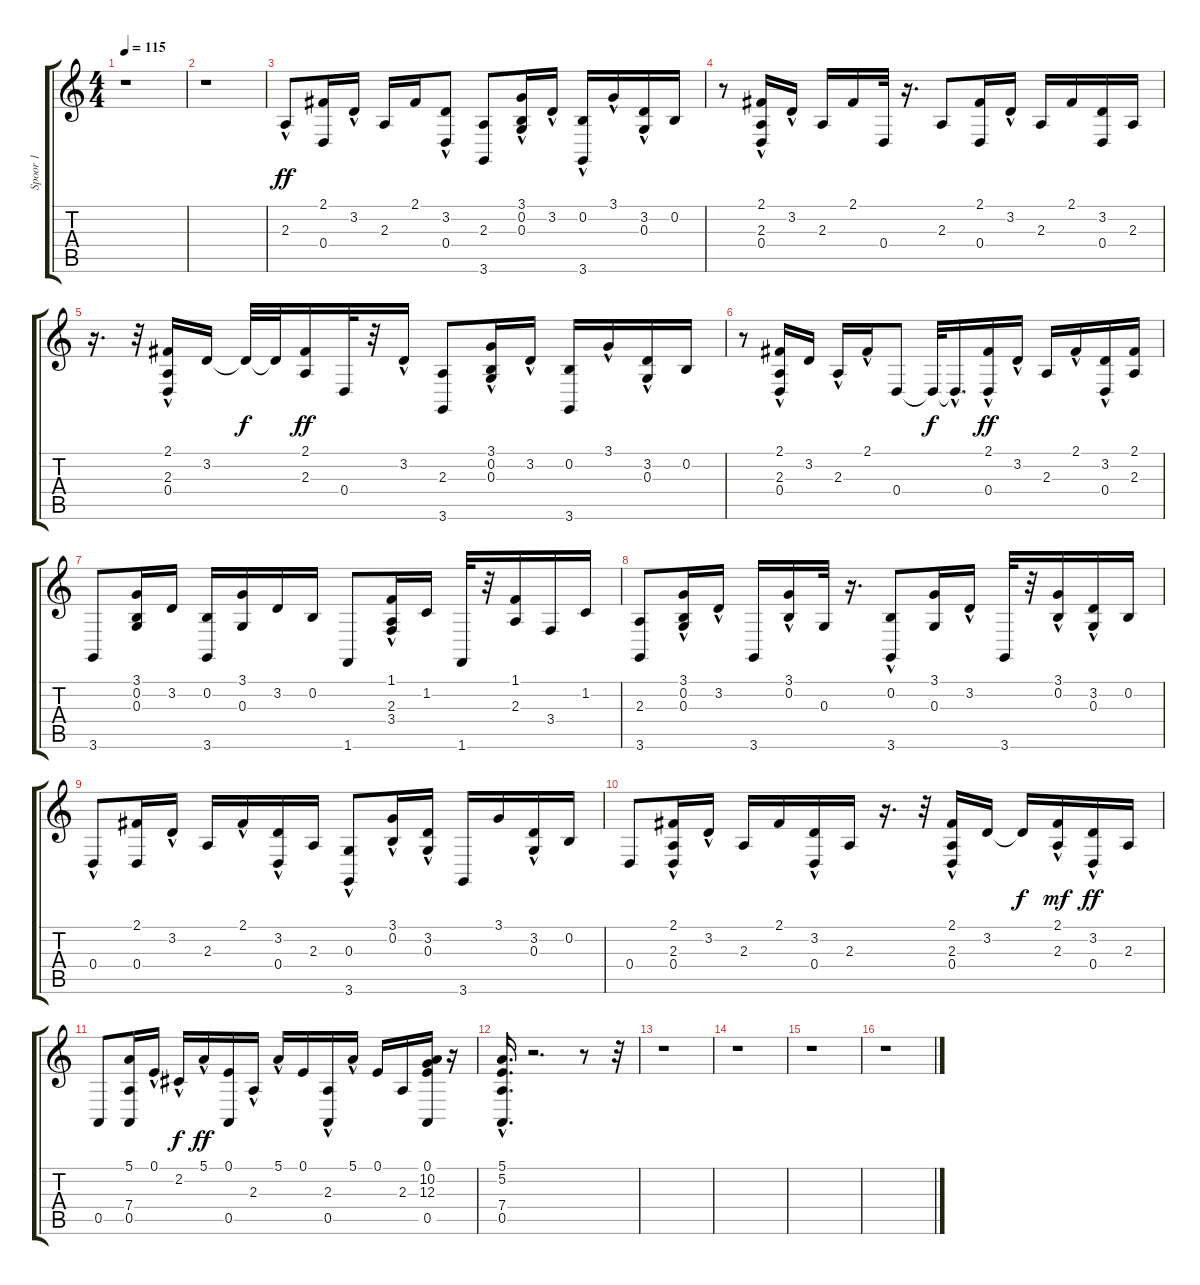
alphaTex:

\track ("Spoor 1" "Spoor 1") {instrument electricgrandpiano}
\staff {score tabs}
\tuning (E4 B3 G3 D3 A2 E2) {hide}
\ts (4 4)
\tempo 115
\clef g2
\ks c
r.1{dy ff} |
r.1 |
2.3{hac}.8 (2.1 0.4).16 3.2{hac}.16 2.3.16 2.1.16 (3.2{hac} 0.4).8 (2.3 3.6).8 (3.1 0.2{hac} 0.3).16 3.2{hac}.16 (0.2 3.6{hac}).16 3.1{hac}.16 (3.2{hac} 0.3).16 0.2.16 |
r.8 (2.1 2.3{hac} 0.4).16 3.2{hac}.16 2.3.16 2.1.16 0.4.32 r.16{d} 2.3.8 (2.1 0.4).16 3.2{hac}.16 2.3.16 2.1.16 (3.2 0.4).16 2.3.16 |
r.16{d} r.32 (2.1{hac} 2.3{hac} 0.4).16 3.2.16 3.2{t}.32{dy f} 3.2{t}.32 (2.1 2.3).16{dy ff} 0.4.32 r.32 3.2{hac}.16 (2.3 3.6).8 (3.1 0.2{hac} 0.3).16 3.2{hac}.16 (0.2 3.6).16 3.1{hac}.16 (3.2{hac} 0.3).16 0.2.16 |
r.8 (2.1{hac} 2.3{hac} 0.4{hac}).16 3.2.16 2.3{hac}.16 2.1{hac}.16 0.4.8 0.4{t}.32{dy f} 0.4{hac t}.16{d} (2.1{hac} 0.4).16{dy ff} 3.2{hac}.16 2.3.16 2.1{hac}.16 (3.2{hac} 0.4).16 (2.1 2.3).16 |
3.6.8 (3.1 0.2 0.3).16 3.2.16 (0.2 3.6).16 (3.1 0.3).16 3.2.16 0.2.16 1.6.8 (1.1{hac} 2.3 3.4).16 1.2.16 1.6.32 r.32 (1.1 2.3).16 3.4.16 1.2.16 |
(2.3 3.6).8 (3.1 0.2{hac} 0.3).16 3.2{hac}.16 3.6.16 (3.1{hac} 0.2{hac}).16 0.3.32 r.16{d} (0.2{hac} 3.6).8 (3.1 0.3).16 3.2{hac}.16 3.6.32 r.32 (3.1{hac} 0.2{hac}).16 (3.2{hac} 0.3).16 0.2.16 |
0.4{hac}.8 (2.1 0.4).16 3.2{hac}.16 2.3.16 2.1{hac}.16 (3.2{hac} 0.4).16 2.3.16 (0.3 3.6{hac}).8 (3.1 0.2{hac}).16 (3.2{hac} 0.3).16 3.6.16 3.1.16 (3.2{hac} 0.3).16 0.2.16 |
0.4.8 (2.1 2.3{hac} 0.4).16 3.2{hac}.16 2.3.16 2.1.16 (3.2{hac} 0.4).16 2.3.16 r.16{d} r.32 (2.1{hac} 2.3{hac} 0.4).16 3.2.16 3.2{t}.16{dy f} (2.1 2.3{hac}).16{dy mf} (3.2{hac} 0.4).16{dy ff} 2.3.16 |
0.5.8 (5.1 7.4 0.5).16 0.1{hac}.16 2.2{hac}.16{dy f} 5.1{hac}.16{dy ff} (0.1 0.5).16 2.3{hac}.16 5.1{hac}.16 0.1.16 (2.3{hac} 0.5).16 5.1{hac}.16 0.1.16 2.3.16 (0.1 10.2 12.3 0.5).16 r.16 |
(5.1{hac} 5.2{hac} 7.4{hac} 0.5{hac}).16{d} r.2{d} r.8 r.32 |
r.1 |
r.1 |
r.1 |
r.1
